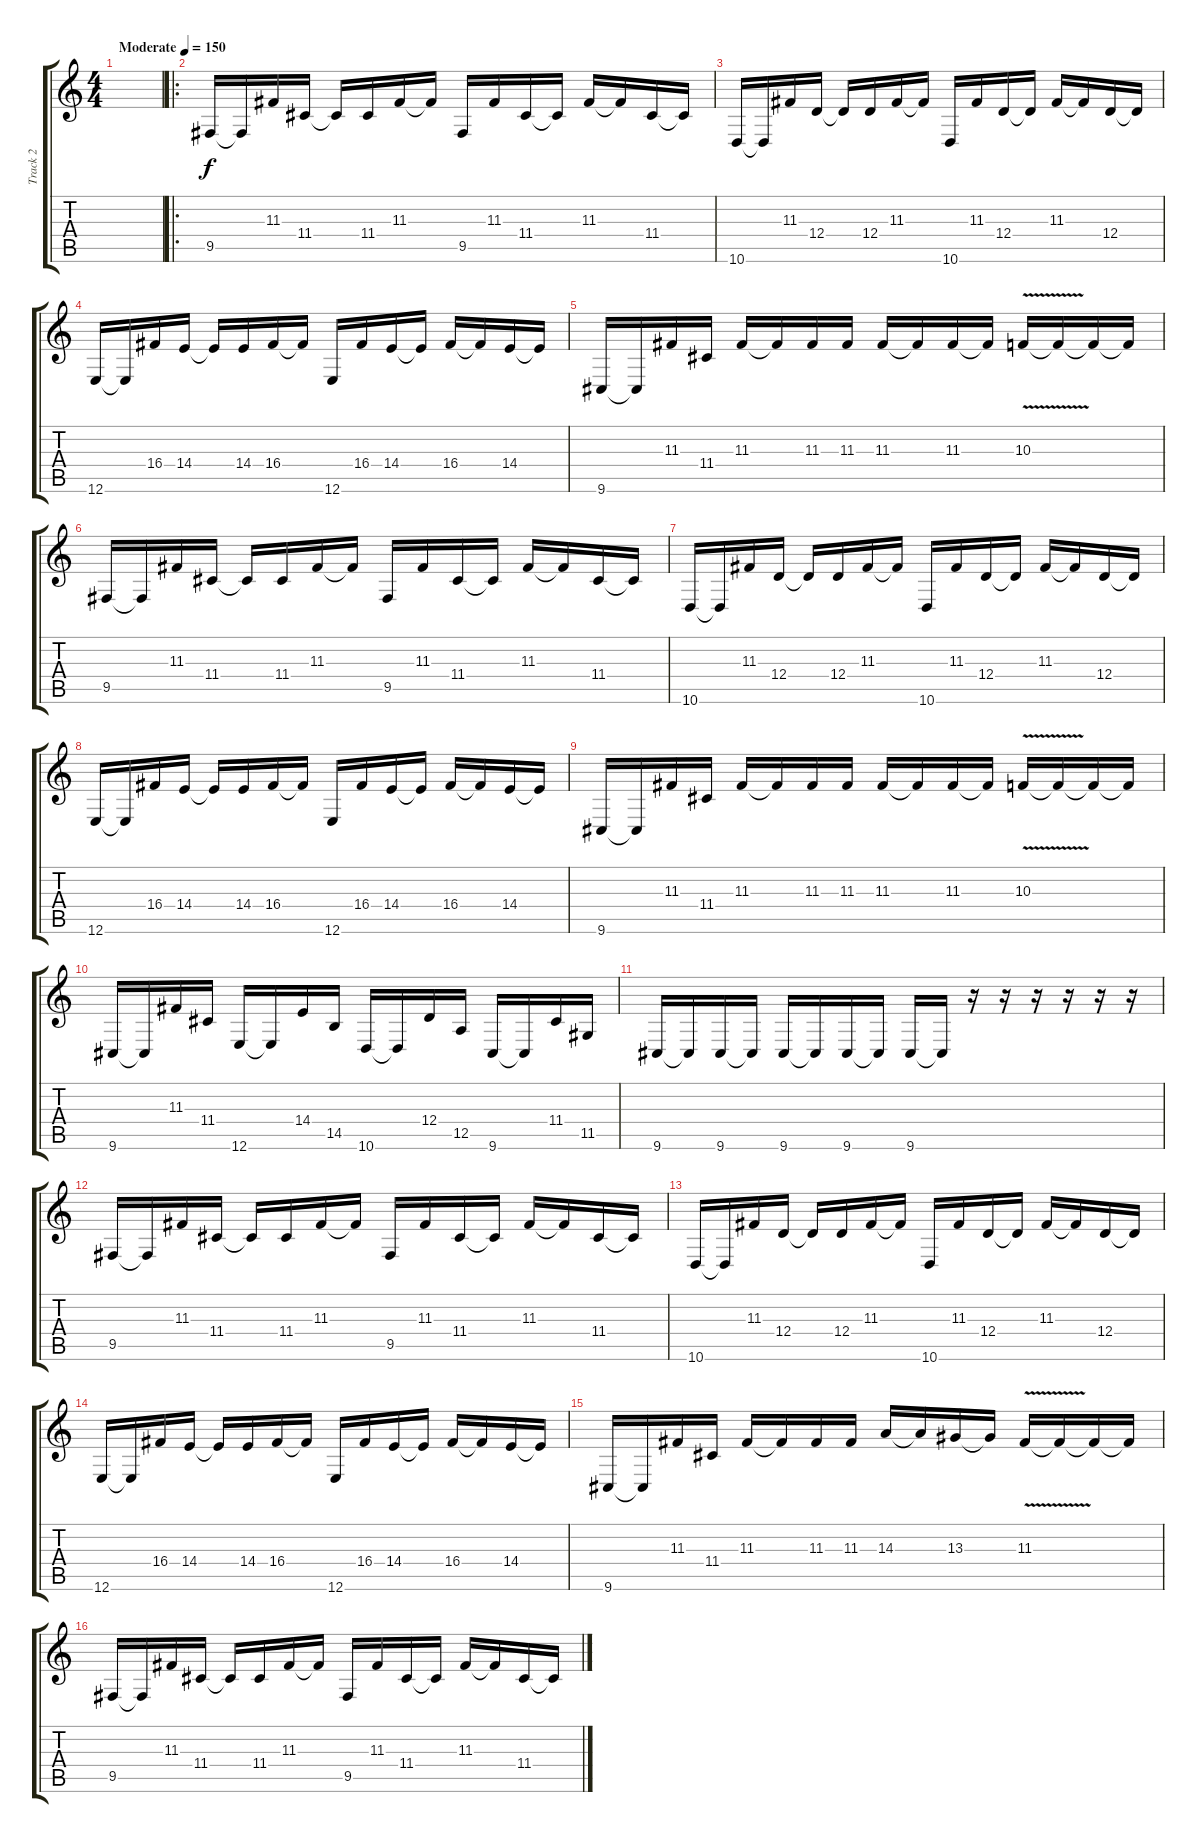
\track ("Track 2" "Track 2") {instrument lead5charang}
\staff {score tabs}
\tuning (E4 B3 G3 D3 A2 E2) {hide}
\ts (4 4)
\tempo (150 "Moderate")
\clef g2
\ks c
|
\ro
9.5.16 9.5{t}.16 11.3.16 11.4.16 11.4{t}.16 11.4.16 11.3.16 11.3{t}.16 9.5.16 11.3.16 11.4.16 11.4{t}.16 11.3.16 11.3{t}.16 11.4.16 11.4{t}.16 |
10.6.16 10.6{t}.16 11.3.16 12.4.16 12.4{t}.16 12.4.16 11.3.16 11.3{t}.16 10.6.16 11.3.16 12.4.16 12.4{t}.16 11.3.16 11.3{t}.16 12.4.16 12.4{t}.16 |
12.6.16 12.6{t}.16 16.4.16 14.4.16 14.4{t}.16 14.4.16 16.4.16 16.4{t}.16 12.6.16 16.4.16 14.4.16 14.4{t}.16 16.4.16 16.4{t}.16 14.4.16 14.4{t}.16 |
9.6.16 9.6{t}.16 11.3.16 11.4.16 11.3.16 11.3{t}.16 11.3.16 11.3.16 11.3.16 11.3{t}.16 11.3.16 11.3{t}.16 10.3{v}.16 10.3{t}.16 10.3{t}.16 10.3{t}.16 |
9.5.16 9.5{t}.16 11.3.16 11.4.16 11.4{t}.16 11.4.16 11.3.16 11.3{t}.16 9.5.16 11.3.16 11.4.16 11.4{t}.16 11.3.16 11.3{t}.16 11.4.16 11.4{t}.16 |
10.6.16 10.6{t}.16 11.3.16 12.4.16 12.4{t}.16 12.4.16 11.3.16 11.3{t}.16 10.6.16 11.3.16 12.4.16 12.4{t}.16 11.3.16 11.3{t}.16 12.4.16 12.4{t}.16 |
12.6.16 12.6{t}.16 16.4.16 14.4.16 14.4{t}.16 14.4.16 16.4.16 16.4{t}.16 12.6.16 16.4.16 14.4.16 14.4{t}.16 16.4.16 16.4{t}.16 14.4.16 14.4{t}.16 |
9.6.16 9.6{t}.16 11.3.16 11.4.16 11.3.16 11.3{t}.16 11.3.16 11.3.16 11.3.16 11.3{t}.16 11.3.16 11.3{t}.16 10.3{v}.16 10.3{t}.16 10.3{t}.16 10.3{t}.16 |
9.6.16 9.6{t}.16 11.3.16 11.4.16 12.6.16 12.6{t}.16 14.4.16 14.5.16 10.6.16 10.6{t}.16 12.4.16 12.5.16 9.6.16 9.6{t}.16 11.4.16 11.5.16 |
9.6.16 9.6{t}.16 9.6.16 9.6{t}.16 9.6.16 9.6{t}.16 9.6.16 9.6{t}.16 9.6.16 9.6{t}.16 r.16 r.16 r.16 r.16 r.16 r.16 |
9.5.16 9.5{t}.16 11.3.16 11.4.16 11.4{t}.16 11.4.16 11.3.16 11.3{t}.16 9.5.16 11.3.16 11.4.16 11.4{t}.16 11.3.16 11.3{t}.16 11.4.16 11.4{t}.16 |
10.6.16 10.6{t}.16 11.3.16 12.4.16 12.4{t}.16 12.4.16 11.3.16 11.3{t}.16 10.6.16 11.3.16 12.4.16 12.4{t}.16 11.3.16 11.3{t}.16 12.4.16 12.4{t}.16 |
12.6.16 12.6{t}.16 16.4.16 14.4.16 14.4{t}.16 14.4.16 16.4.16 16.4{t}.16 12.6.16 16.4.16 14.4.16 14.4{t}.16 16.4.16 16.4{t}.16 14.4.16 14.4{t}.16 |
9.6.16 9.6{t}.16 11.3.16 11.4.16 11.3.16 11.3{t}.16 11.3.16 11.3.16 14.3.16 14.3{t}.16 13.3.16 13.3{t}.16 11.3{v}.16 11.3{t}.16 11.3{t}.16 11.3{t}.16 |
9.5.16 9.5{t}.16 11.3.16 11.4.16 11.4{t}.16 11.4.16 11.3.16 11.3{t}.16 9.5.16 11.3.16 11.4.16 11.4{t}.16 11.3.16 11.3{t}.16 11.4.16 11.4{t}.16
